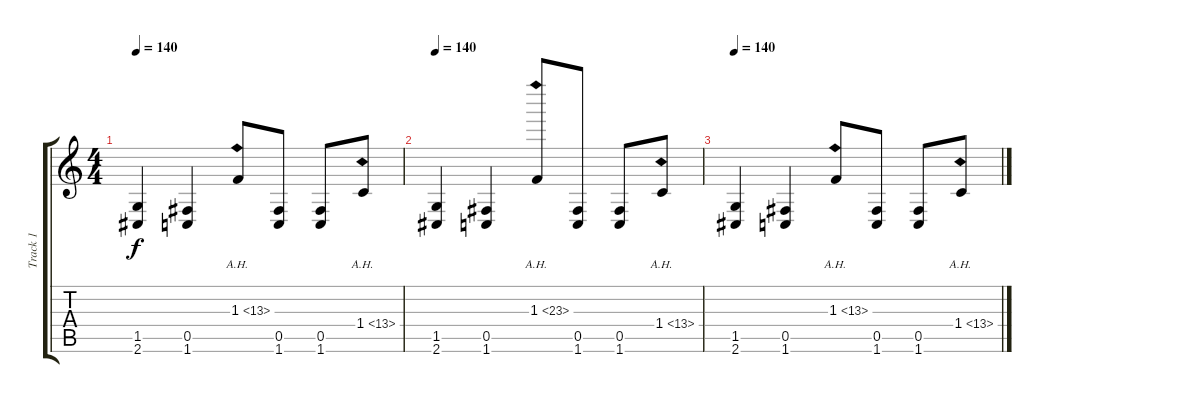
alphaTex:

\track ("Track 1" "Track 1") {instrument distortionguitar}
\staff {score tabs}
\tuning (Db4 Ab3 E3 B2 Gb2 B1) {hide}
\ts (4 4)
\tempo 140
\clef g2
\ks c
(1.5 2.6).4{dy f} (0.5 1.6).4 1.3{ah 12}.8 (0.5 1.6).8 (0.5 1.6).8 1.4{ah 12}.8 |
\tempo 140
(1.5 2.6).4 (0.5 1.6).4 1.3{ah 22}.8 (0.5 1.6).8 (0.5 1.6).8 1.4{ah 12}.8 |
\tempo 140
(1.5 2.6).4 (0.5 1.6).4 1.3{ah 12}.8 (0.5 1.6).8 (0.5 1.6).8 1.4{ah 12}.8
